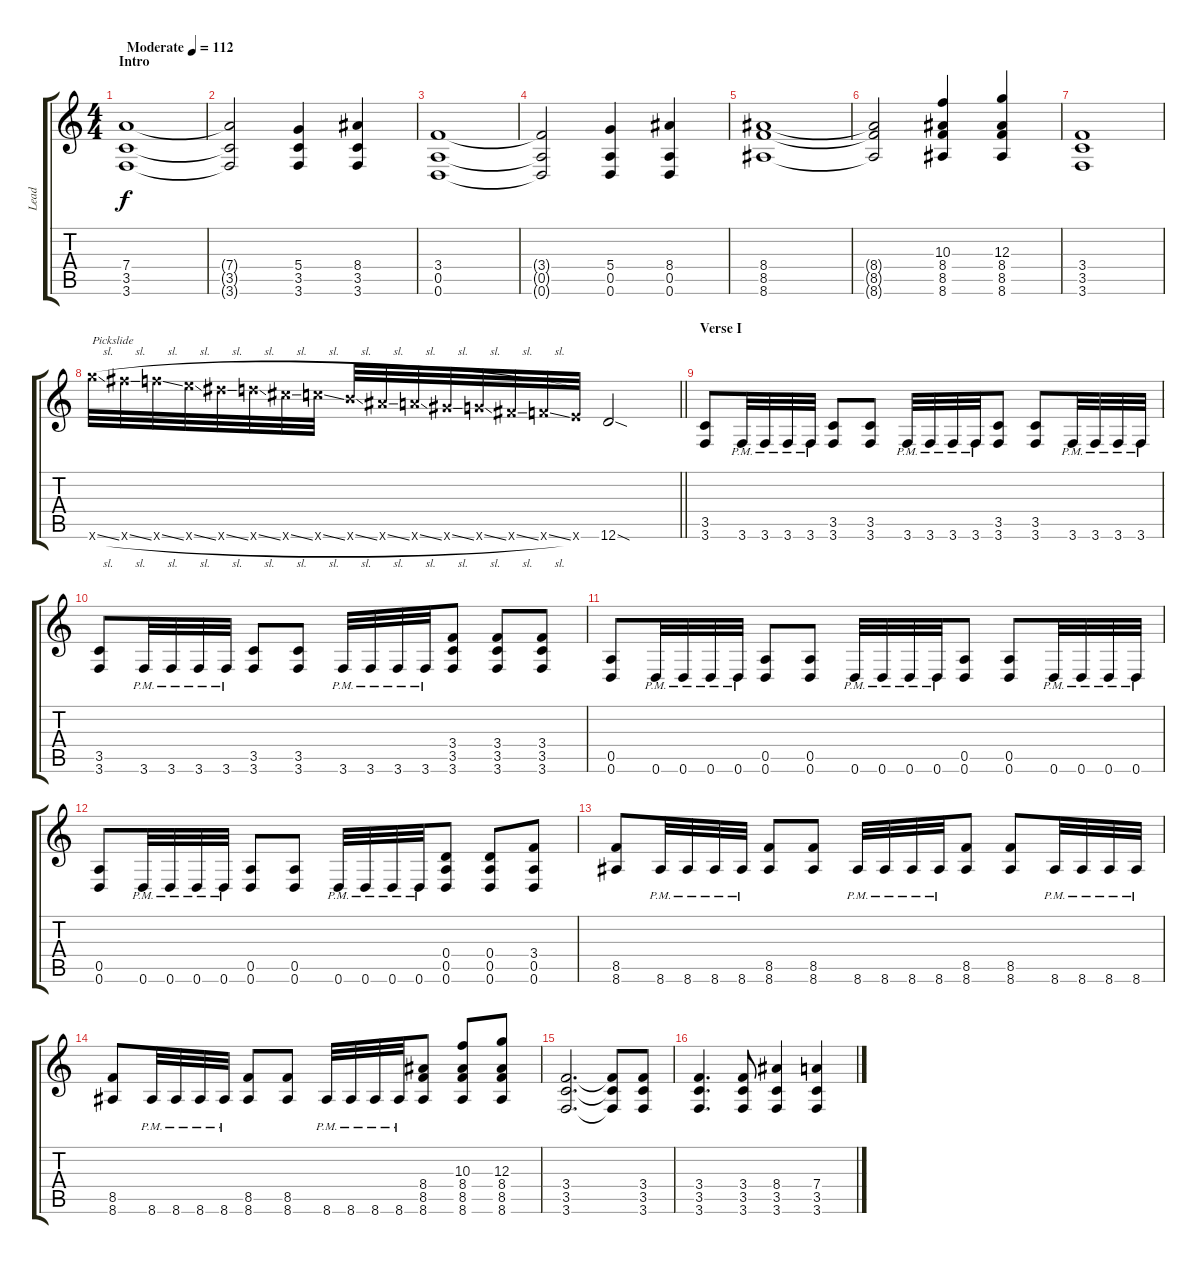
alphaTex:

\track ("Lead" "Lead") {instrument distortionguitar}
\staff {score tabs}
\tuning (E4 B3 G3 D3 A2 D2) {hide}
\ts (4 4)
\section ("" "Intro")
\tempo (112 "Moderate")
\clef g2
\ks c
(7.4 3.5 3.6).1{dy f instrument distortionguitar} |
(7.4{t} 3.5{t} 3.6{t}).2 (5.4 3.5 3.6).4 (8.4 3.5 3.6).4 |
(3.4 0.5 0.6).1 |
(3.4{t} 0.5{t} 0.6{t}).2 (5.4 0.5 0.6).4 (8.4 0.5 0.6).4 |
(8.4 8.5 8.6).1 |
(8.4{t} 8.5{t} 8.6{t}).2 (10.3 8.4 8.5 8.6).4 (12.3 8.4 8.5 8.6).4 |
(3.4 3.5 3.6).1 |
\barLineRight lightlight
29.6{sl x}.32{txt "Pickslide"} 28.6{sl x}.32 27.6{sl x}.32 26.6{sl x}.32 25.6{sl x}.32 24.6{sl x}.32 23.6{sl x}.32 22.6{sl x}.32 21.6{sl x}.32 20.6{sl x}.32 19.6{sl x}.32 18.6{sl x}.32 17.6{sl x}.32 16.6{sl x}.32 15.6{sl x}.32 14.6{x}.32 12.6{sod}.2 |
\section ("" "Verse I")
(3.5 3.6).8 3.6{pm}.32 3.6{pm}.32 3.6{pm}.32 3.6{pm}.32 (3.5 3.6).8 (3.5 3.6).8 3.6{pm}.32 3.6{pm}.32 3.6{pm}.32 3.6{pm}.32 (3.5 3.6).8 (3.5 3.6).8 3.6{pm}.32 3.6{pm}.32 3.6{pm}.32 3.6{pm}.32 |
(3.5 3.6).8 3.6{pm}.32 3.6{pm}.32 3.6{pm}.32 3.6{pm}.32 (3.5 3.6).8 (3.5 3.6).8 3.6{pm}.32 3.6{pm}.32 3.6{pm}.32 3.6{pm}.32 (3.4 3.5 3.6).8 (3.4 3.5 3.6).8 (3.4 3.5 3.6).8 |
(0.5 0.6).8 0.6{pm}.32 0.6{pm}.32 0.6{pm}.32 0.6{pm}.32 (0.5 0.6).8 (0.5 0.6).8 0.6{pm}.32 0.6{pm}.32 0.6{pm}.32 0.6{pm}.32 (0.5 0.6).8 (0.5 0.6).8 0.6{pm}.32 0.6{pm}.32 0.6{pm}.32 0.6{pm}.32 |
(0.5 0.6).8 0.6{pm}.32 0.6{pm}.32 0.6{pm}.32 0.6{pm}.32 (0.5 0.6).8 (0.5 0.6).8 0.6{pm}.32 0.6{pm}.32 0.6{pm}.32 0.6{pm}.32 (0.4 0.5 0.6).8 (0.4 0.5 0.6).8 (3.4 0.5 0.6).8 |
(8.5 8.6).8 8.6{pm}.32 8.6{pm}.32 8.6{pm}.32 8.6{pm}.32 (8.5 8.6).8 (8.5 8.6).8 8.6{pm}.32 8.6{pm}.32 8.6{pm}.32 8.6{pm}.32 (8.5 8.6).8 (8.5 8.6).8 8.6{pm}.32 8.6{pm}.32 8.6{pm}.32 8.6{pm}.32 |
(8.5 8.6).8 8.6{pm}.32 8.6{pm}.32 8.6{pm}.32 8.6{pm}.32 (8.5 8.6).8 (8.5 8.6).8 8.6{pm}.32 8.6{pm}.32 8.6{pm}.32 8.6{pm}.32 (8.4 8.5 8.6).8 (10.3 8.4 8.5 8.6).8 (12.3 8.4 8.5 8.6).8 |
(3.4 3.5 3.6).2{d} (3.4{t} 3.5{t} 3.6{t}).8 (3.4 3.5 3.6).8 |
(3.4 3.5 3.6).4{d} (3.4 3.5 3.6).8 (8.4 3.5 3.6).4 (7.4 3.5 3.6).4
